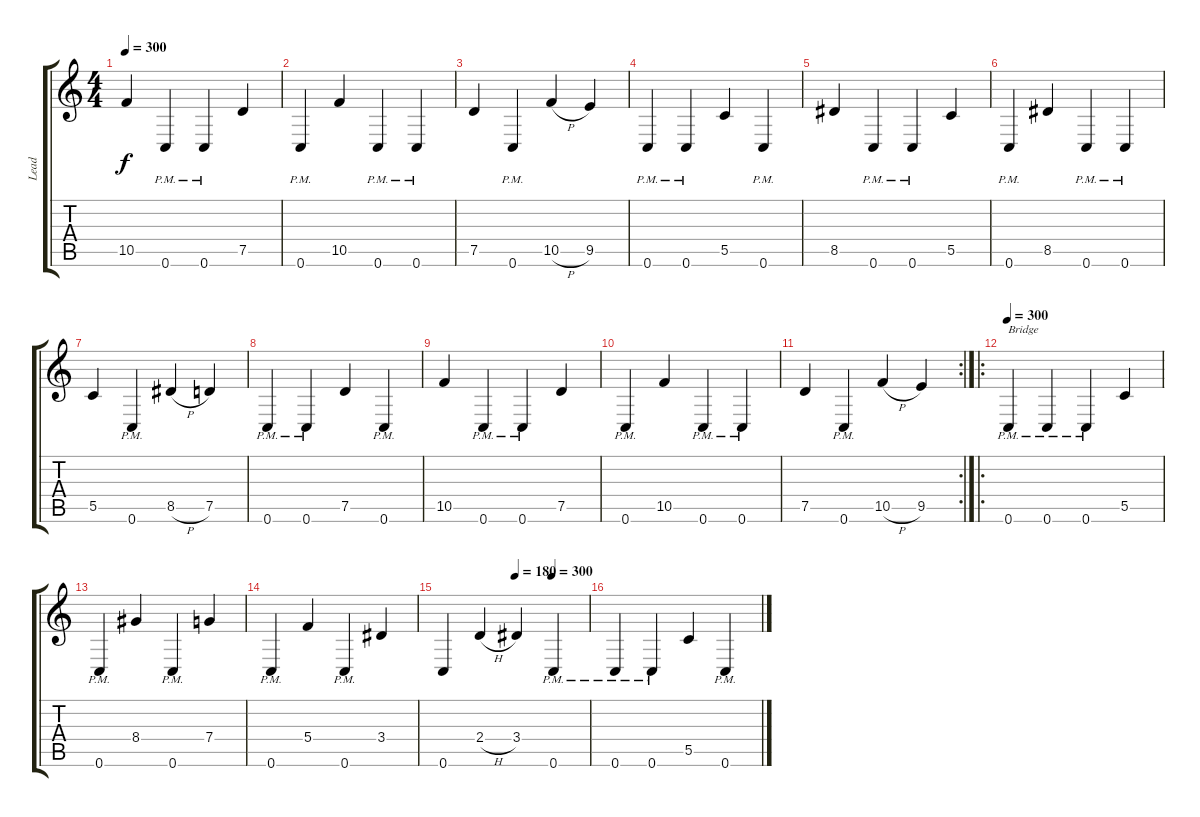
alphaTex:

\track ("Lead" "Lead") {instrument distortionguitar}
\staff {score tabs}
\tuning (D4 A3 F3 C3 G2 C2) {hide}
\ts (4 4)
\tempo 300
\clef g2
\ks c
10.5.4{dy f} 0.6{pm}.4 0.6{pm}.4 7.5.4 |
0.6{pm}.4 10.5.4 0.6{pm}.4 0.6{pm}.4 |
7.5.4 0.6{pm}.4 10.5{h}.4 9.5.4 |
0.6{pm}.4 0.6{pm}.4 5.5.4 0.6{pm}.4 |
8.5.4 0.6{pm}.4 0.6{pm}.4 5.5.4 |
0.6{pm}.4 8.5.4 0.6{pm}.4 0.6{pm}.4 |
5.5.4 0.6{pm}.4 8.5{h}.4 7.5.4 |
0.6{pm}.4 0.6{pm}.4 7.5.4 0.6{pm}.4 |
10.5.4 0.6{pm}.4 0.6{pm}.4 7.5.4 |
0.6{pm}.4 10.5.4 0.6{pm}.4 0.6{pm}.4 |
\rc 2
7.5.4 0.6{pm}.4 10.5{h}.4 9.5.4 |
\ro
\tempo 300
0.6{pm}.4{txt "Bridge"} 0.6{pm}.4 0.6{pm}.4 5.5.4 |
0.6{pm}.4 8.4.4 0.6{pm}.4 7.4.4 |
0.6{pm}.4 5.4.4 0.6{pm}.4 3.4.4 |
\tempo (180 0.5)
\tempo (300 0.75)
0.6.4 2.4{h}.4 3.4.4 0.6{pm}.4 |
0.6{pm}.4 0.6{pm}.4 5.5.4 0.6{pm}.4
